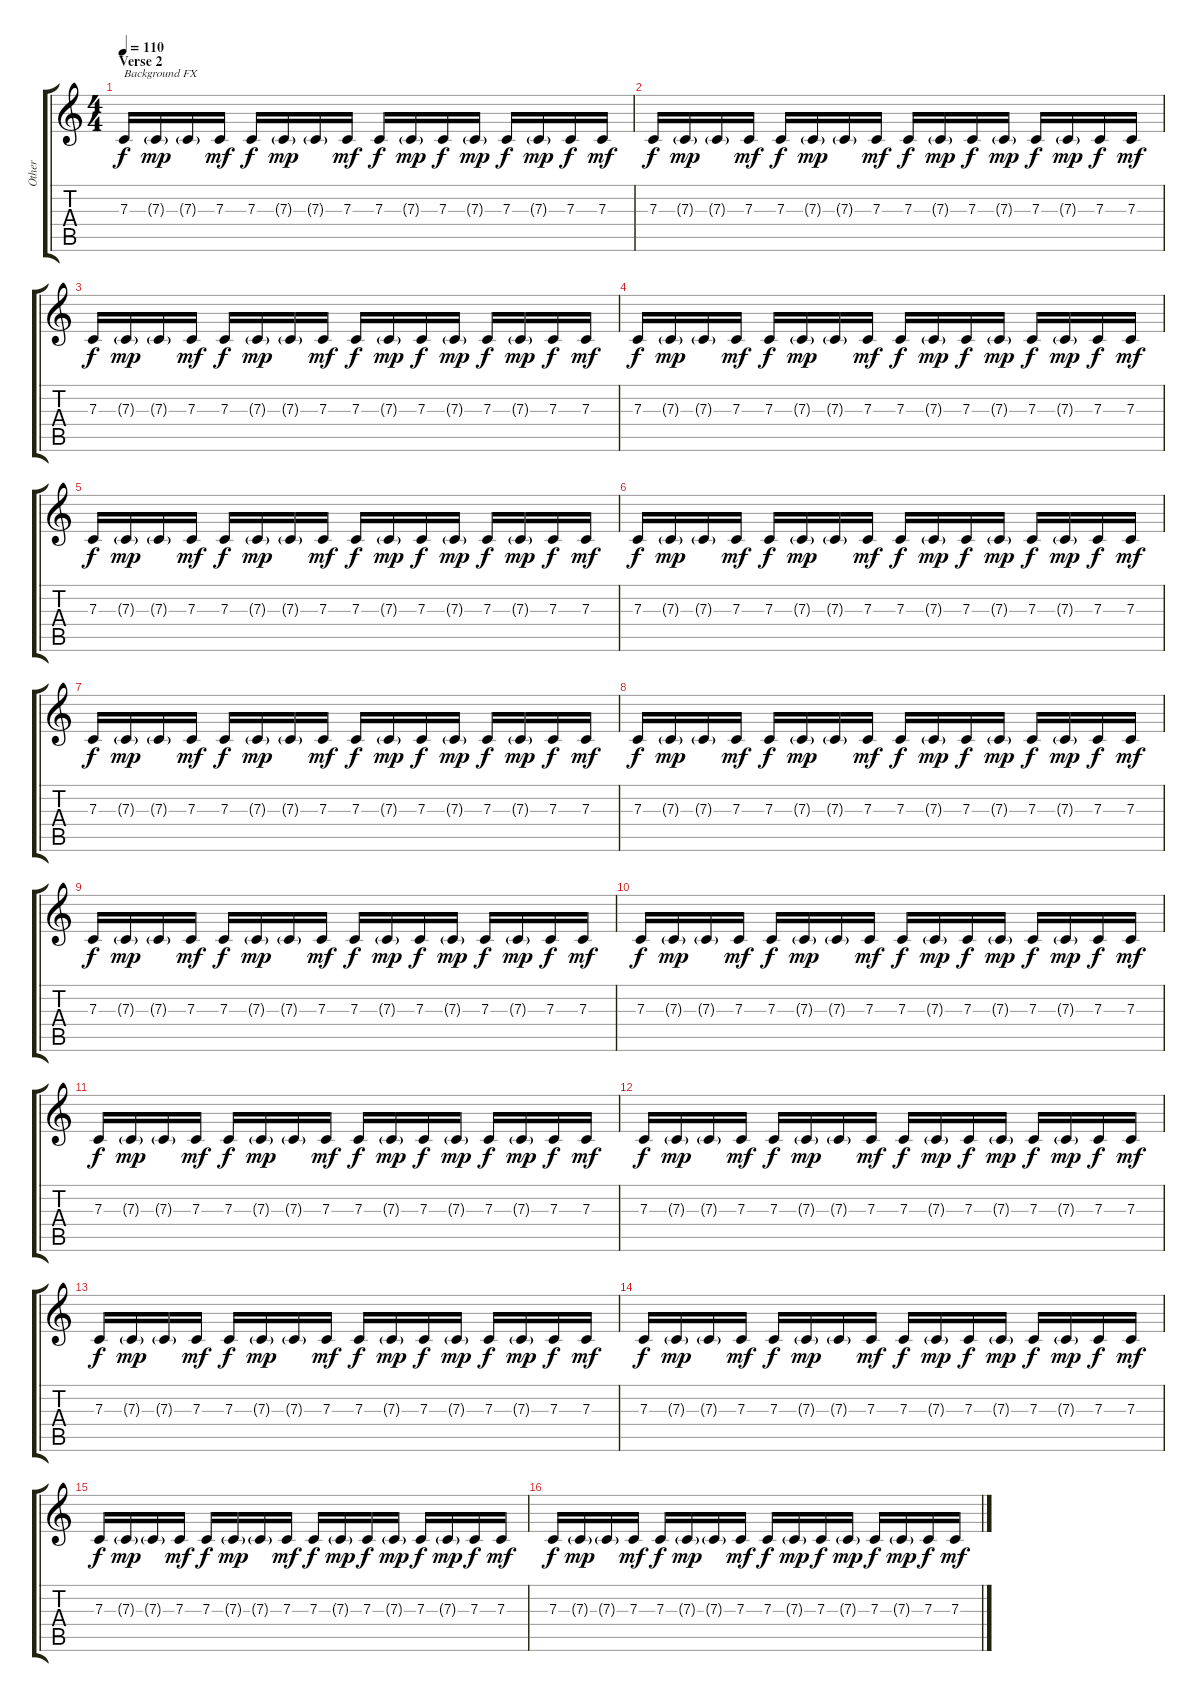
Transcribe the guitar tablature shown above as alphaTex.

\track ("Other" "Other") {instrument electricpiano2}
\staff {score tabs}
\tuning (D4 A3 F3 C3 G2 C2) {hide}
\ts (4 4)
\section ("" "Verse 2")
\tempo 110
\clef g2
\ks c
7.3.16{txt "Background FX" dy f} 7.3{g}.16{dy mp} 7.3{g}.16 7.3.16{dy mf} 7.3.16{dy f} 7.3{g}.16{dy mp} 7.3{g}.16 7.3.16{dy mf} 7.3.16{dy f} 7.3{g}.16{dy mp} 7.3.16{dy f} 7.3{g}.16{dy mp} 7.3.16{dy f} 7.3{g}.16{dy mp} 7.3.16{dy f} 7.3.16{dy mf} |
7.3.16{dy f} 7.3{g}.16{dy mp} 7.3{g}.16 7.3.16{dy mf} 7.3.16{dy f} 7.3{g}.16{dy mp} 7.3{g}.16 7.3.16{dy mf} 7.3.16{dy f} 7.3{g}.16{dy mp} 7.3.16{dy f} 7.3{g}.16{dy mp} 7.3.16{dy f} 7.3{g}.16{dy mp} 7.3.16{dy f} 7.3.16{dy mf} |
7.3.16{dy f} 7.3{g}.16{dy mp} 7.3{g}.16 7.3.16{dy mf} 7.3.16{dy f} 7.3{g}.16{dy mp} 7.3{g}.16 7.3.16{dy mf} 7.3.16{dy f} 7.3{g}.16{dy mp} 7.3.16{dy f} 7.3{g}.16{dy mp} 7.3.16{dy f} 7.3{g}.16{dy mp} 7.3.16{dy f} 7.3.16{dy mf} |
7.3.16{dy f} 7.3{g}.16{dy mp} 7.3{g}.16 7.3.16{dy mf} 7.3.16{dy f} 7.3{g}.16{dy mp} 7.3{g}.16 7.3.16{dy mf} 7.3.16{dy f} 7.3{g}.16{dy mp} 7.3.16{dy f} 7.3{g}.16{dy mp} 7.3.16{dy f} 7.3{g}.16{dy mp} 7.3.16{dy f} 7.3.16{dy mf} |
7.3.16{dy f} 7.3{g}.16{dy mp} 7.3{g}.16 7.3.16{dy mf} 7.3.16{dy f} 7.3{g}.16{dy mp} 7.3{g}.16 7.3.16{dy mf} 7.3.16{dy f} 7.3{g}.16{dy mp} 7.3.16{dy f} 7.3{g}.16{dy mp} 7.3.16{dy f} 7.3{g}.16{dy mp} 7.3.16{dy f} 7.3.16{dy mf} |
7.3.16{dy f} 7.3{g}.16{dy mp} 7.3{g}.16 7.3.16{dy mf} 7.3.16{dy f} 7.3{g}.16{dy mp} 7.3{g}.16 7.3.16{dy mf} 7.3.16{dy f} 7.3{g}.16{dy mp} 7.3.16{dy f} 7.3{g}.16{dy mp} 7.3.16{dy f} 7.3{g}.16{dy mp} 7.3.16{dy f} 7.3.16{dy mf} |
7.3.16{dy f} 7.3{g}.16{dy mp} 7.3{g}.16 7.3.16{dy mf} 7.3.16{dy f} 7.3{g}.16{dy mp} 7.3{g}.16 7.3.16{dy mf} 7.3.16{dy f} 7.3{g}.16{dy mp} 7.3.16{dy f} 7.3{g}.16{dy mp} 7.3.16{dy f} 7.3{g}.16{dy mp} 7.3.16{dy f} 7.3.16{dy mf} |
7.3.16{dy f} 7.3{g}.16{dy mp} 7.3{g}.16 7.3.16{dy mf} 7.3.16{dy f} 7.3{g}.16{dy mp} 7.3{g}.16 7.3.16{dy mf} 7.3.16{dy f} 7.3{g}.16{dy mp} 7.3.16{dy f} 7.3{g}.16{dy mp} 7.3.16{dy f} 7.3{g}.16{dy mp} 7.3.16{dy f} 7.3.16{dy mf} |
7.3.16{dy f} 7.3{g}.16{dy mp} 7.3{g}.16 7.3.16{dy mf} 7.3.16{dy f} 7.3{g}.16{dy mp} 7.3{g}.16 7.3.16{dy mf} 7.3.16{dy f} 7.3{g}.16{dy mp} 7.3.16{dy f} 7.3{g}.16{dy mp} 7.3.16{dy f} 7.3{g}.16{dy mp} 7.3.16{dy f} 7.3.16{dy mf} |
7.3.16{dy f} 7.3{g}.16{dy mp} 7.3{g}.16 7.3.16{dy mf} 7.3.16{dy f} 7.3{g}.16{dy mp} 7.3{g}.16 7.3.16{dy mf} 7.3.16{dy f} 7.3{g}.16{dy mp} 7.3.16{dy f} 7.3{g}.16{dy mp} 7.3.16{dy f} 7.3{g}.16{dy mp} 7.3.16{dy f} 7.3.16{dy mf} |
7.3.16{dy f} 7.3{g}.16{dy mp} 7.3{g}.16 7.3.16{dy mf} 7.3.16{dy f} 7.3{g}.16{dy mp} 7.3{g}.16 7.3.16{dy mf} 7.3.16{dy f} 7.3{g}.16{dy mp} 7.3.16{dy f} 7.3{g}.16{dy mp} 7.3.16{dy f} 7.3{g}.16{dy mp} 7.3.16{dy f} 7.3.16{dy mf} |
7.3.16{dy f} 7.3{g}.16{dy mp} 7.3{g}.16 7.3.16{dy mf} 7.3.16{dy f} 7.3{g}.16{dy mp} 7.3{g}.16 7.3.16{dy mf} 7.3.16{dy f} 7.3{g}.16{dy mp} 7.3.16{dy f} 7.3{g}.16{dy mp} 7.3.16{dy f} 7.3{g}.16{dy mp} 7.3.16{dy f} 7.3.16{dy mf} |
7.3.16{dy f} 7.3{g}.16{dy mp} 7.3{g}.16 7.3.16{dy mf} 7.3.16{dy f} 7.3{g}.16{dy mp} 7.3{g}.16 7.3.16{dy mf} 7.3.16{dy f} 7.3{g}.16{dy mp} 7.3.16{dy f} 7.3{g}.16{dy mp} 7.3.16{dy f} 7.3{g}.16{dy mp} 7.3.16{dy f} 7.3.16{dy mf} |
7.3.16{dy f} 7.3{g}.16{dy mp} 7.3{g}.16 7.3.16{dy mf} 7.3.16{dy f} 7.3{g}.16{dy mp} 7.3{g}.16 7.3.16{dy mf} 7.3.16{dy f} 7.3{g}.16{dy mp} 7.3.16{dy f} 7.3{g}.16{dy mp} 7.3.16{dy f} 7.3{g}.16{dy mp} 7.3.16{dy f} 7.3.16{dy mf} |
7.3.16{dy f} 7.3{g}.16{dy mp} 7.3{g}.16 7.3.16{dy mf} 7.3.16{dy f} 7.3{g}.16{dy mp} 7.3{g}.16 7.3.16{dy mf} 7.3.16{dy f} 7.3{g}.16{dy mp} 7.3.16{dy f} 7.3{g}.16{dy mp} 7.3.16{dy f} 7.3{g}.16{dy mp} 7.3.16{dy f} 7.3.16{dy mf} |
7.3.16{dy f} 7.3{g}.16{dy mp} 7.3{g}.16 7.3.16{dy mf} 7.3.16{dy f} 7.3{g}.16{dy mp} 7.3{g}.16 7.3.16{dy mf} 7.3.16{dy f} 7.3{g}.16{dy mp} 7.3.16{dy f} 7.3{g}.16{dy mp} 7.3.16{dy f} 7.3{g}.16{dy mp} 7.3.16{dy f} 7.3.16{dy mf}
